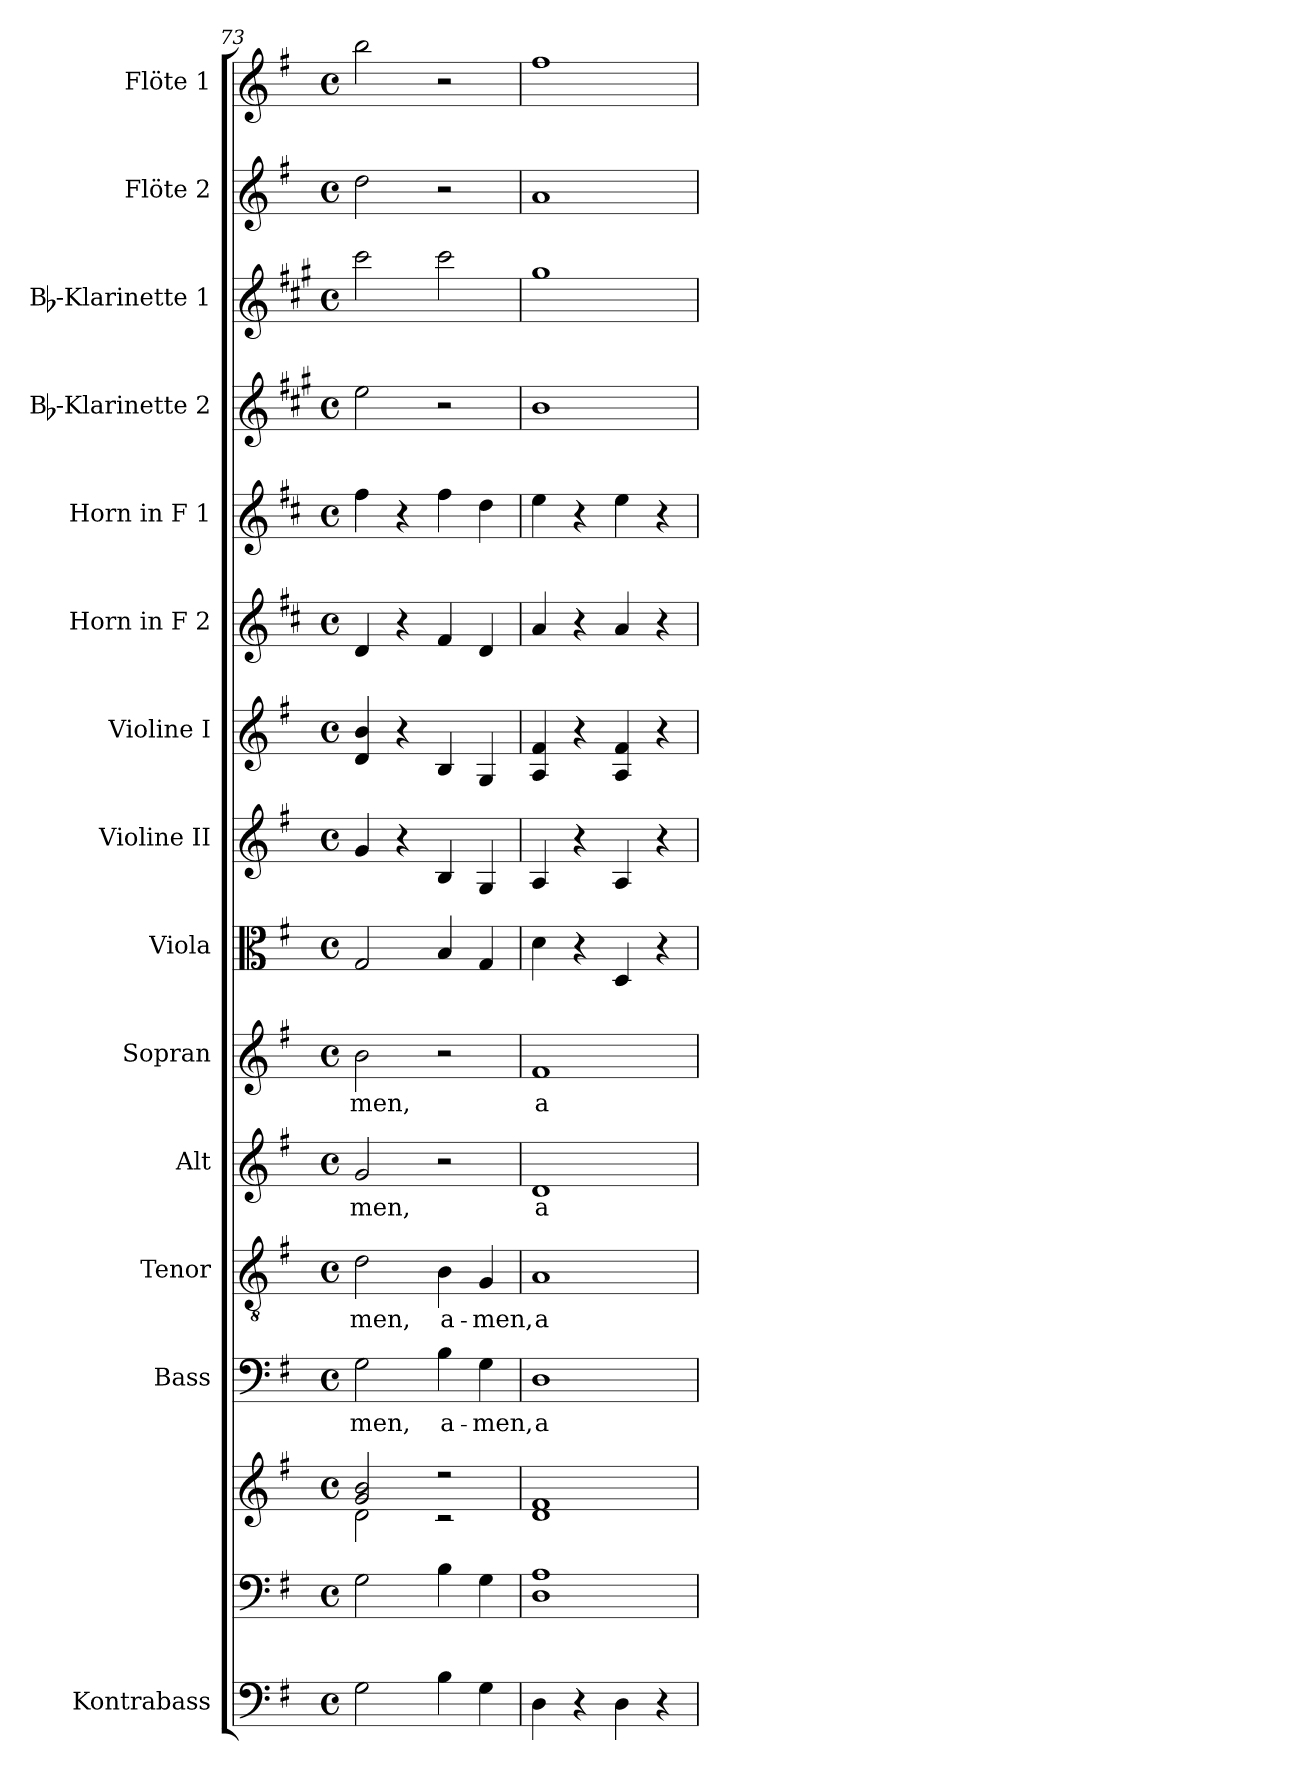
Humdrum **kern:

**kern	**kern	**kern	**kern	**text	**kern	**text	**kern	**text	**kern	**text	**kern	**kern	**kern	**kern	**kern	**kern	**kern	**kern	**kern
*part15	*part14	*part14	*part13	*part13	*part12	*part12	*part11	*part11	*part10	*part10	*part9	*part8	*part7	*part6	*part5	*part4	*part3	*part2	*part1
*staff16	*staff15	*staff14	*staff13	*staff13	*staff12	*staff12	*staff11	*staff11	*staff10	*staff10	*staff9	*staff8	*staff7	*staff6	*staff5	*staff4	*staff3	*staff2	*staff1
*I"Kontrabass	*	*	*I"Bass	*	*I"Tenor	*	*I"Alt	*	*I"Sopran	*	*I"Viola	*I"Violine II	*I"Violine I	*I"Horn in F 2	*I"Horn in F 1	*I"Bb-Klarinette 2	*I"Bb-Klarinette 1	*I"Flöte 2	*I"Flöte 1
*I'Kb.	*	*	*I'B.	*	*I'T.	*	*I'A.	*	*I'S.	*	*I'Vla.	*I'Vl. II	*I'Vl. I	*I'Horn 2	*I'Horn 1	*I'Bb Kl. 2	*I'Bb Kl. 1	*I'Fl. 2	*I'Fl. 1
*clefF4	*clefF4	*clefG2	*clefF4	*	*clefGv2	*	*clefG2	*	*clefG2	*	*clefC3	*clefG2	*clefG2	*clefG2	*clefG2	*clefG2	*clefG2	*clefG2	*clefG2
*ITrd7c12	*	*	*	*	*	*	*	*	*	*	*	*	*	*ITrd4c7	*ITrd4c7	*ITrd1c2	*ITrd1c2	*	*
*k[f#]	*k[f#]	*k[f#]	*k[f#]	*	*k[f#]	*	*k[f#]	*	*k[f#]	*	*k[f#]	*k[f#]	*k[f#]	*k[f#]	*k[f#]	*k[f#]	*k[f#]	*k[f#]	*k[f#]
*G:	*G:	*G:	*G:	*	*G:	*	*G:	*	*G:	*	*G:	*G:	*G:	*G:	*G:	*G:	*G:	*G:	*G:
*M4/4	*M4/4	*M4/4	*M4/4	*	*M4/4	*	*M4/4	*	*M4/4	*	*M4/4	*M4/4	*M4/4	*M4/4	*M4/4	*M4/4	*M4/4	*M4/4	*M4/4
*met(c)	*met(c)	*met(c)	*met(c)	*	*met(c)	*	*met(c)	*	*met(c)	*	*met(c)	*met(c)	*met(c)	*met(c)	*met(c)	*met(c)	*met(c)	*met(c)	*met(c)
=73	=73	=73	=73	=73	=73	=73	=73	=73	=73	=73	=73	=73	=73	=73	=73	=73	=73	=73	=73
*	*	*^	*	*	*	*	*	*	*	*	*	*	*	*	*	*	*	*	*
!	!	!	!	!	!LO:LY:b	!	!LO:LY:b	!	!LO:LY:b	!	!LO:LY:b	!	!	!	!	!	!	!	!	!
2GG\	2G\	2g/ 2b/	2d\	2G\	-men,	2d\	-men,	2g/	-men,	2b\	-men,	2G/	4g/	4d/ 4b/	4G/	4b\	2dd\	2bb\	2dd\	2bb\
.	.	.	.	.	.	.	.	.	.	.	.	.	4r	4r	4r	4r	.	.	.	.
!	!	!	!	!	!LO:LY:b	!	!LO:LY:b	!	!	!	!	!	!	!	!	!	!	!	!	!
4BB\	4B\	2r	2r	4B\	a-	4B\	a-	2r	.	2r	.	4B/	4B/	4B/	4B/	4b\	2r	2bb\	2r	2r
!	!	!	!	!	!LO:LY:b	!	!LO:LY:b	!	!	!	!	!	!	!	!	!	!	!	!	!
4GG\	4G\	.	.	4G\	-men,	4G/	-men,	.	.	.	.	4G/	4G/	4G/	4G/	4g\	.	.	.	.
=74	=74	=74	=74	=74	=74	=74	=74	=74	=74	=74	=74	=74	=74	=74	=74	=74	=74	=74	=74	=74
!	!	!	!	!	!LO:LY:b	!	!LO:LY:b	!	!LO:LY:b	!	!LO:LY:b	!	!	!	!	!	!	!	!	!
4DD\	1D 1A	1f#	1d	1D	a-	1A	a-	1d	a-	1f#	a-	4d\	4A/	4A/ 4f#/	4d/	4a\	1a	1ff#	1a	1ff#
4r	.	.	.	.	.	.	.	.	.	.	.	4r	4r	4r	4r	4r	.	.	.	.
4DD\	.	.	.	.	.	.	.	.	.	.	.	4D/	4A/	4A/ 4f#/	4d/	4a\	.	.	.	.
4r	.	.	.	.	.	.	.	.	.	.	.	4r	4r	4r	4r	4r	.	.	.	.
*	*	*v	*v	*	*	*	*	*	*	*	*	*	*	*	*	*	*	*	*	*
=	=	=	=	=	=	=	=	=	=	=	=	=	=	=	=	=	=	=	=
*-	*-	*-	*-	*-	*-	*-	*-	*-	*-	*-	*-	*-	*-	*-	*-	*-	*-	*-	*-
